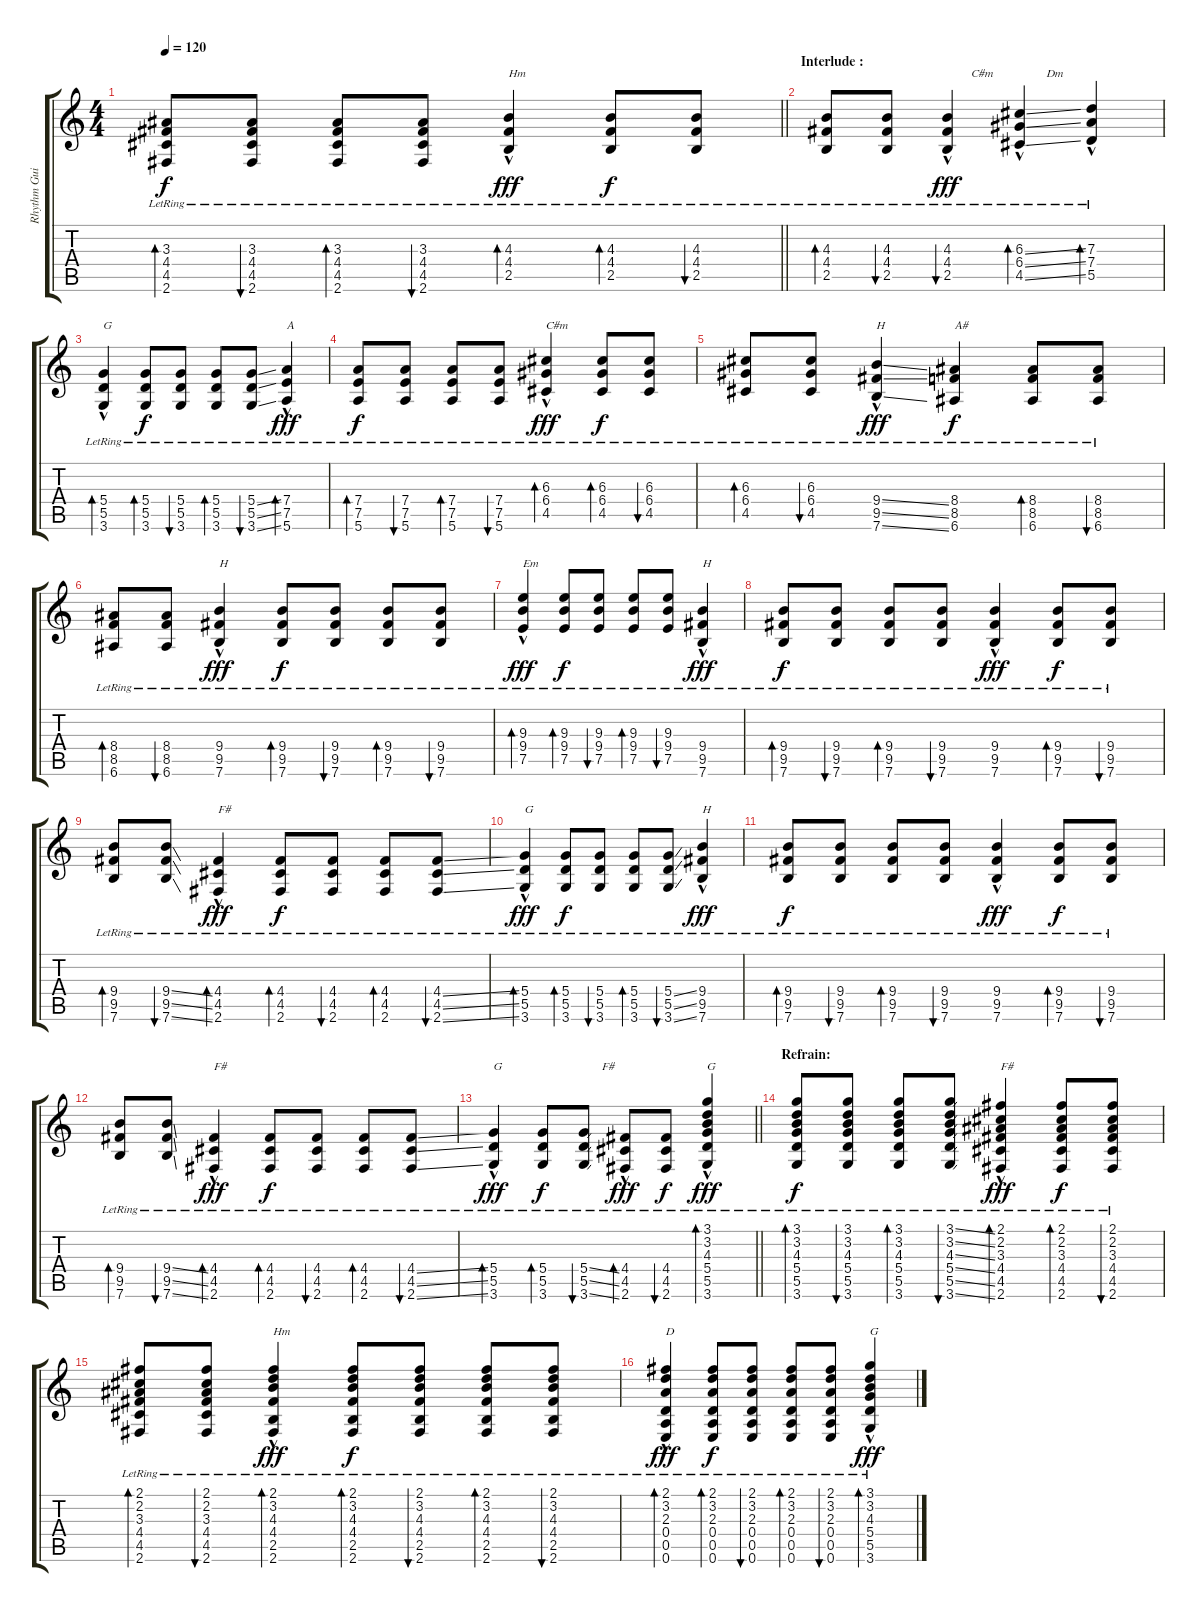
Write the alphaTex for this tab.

\track ("Rhythm Guitar" "Rhythm Gui") {instrument acousticguitarsteel}
\staff {score tabs}
\tuning (E4 B3 G3 D3 A2 E2) {hide}
\ts (4 4)
\tempo 120
\clef g2
\barLineRight lightlight
\ks c
(3.3{lr} 4.4{lr} 4.5{lr} 2.6{lr}).8{bd 30 dy f} (3.3{lr} 4.4{lr} 4.5{lr} 2.6{lr}).8{bu 30} (3.3{lr} 4.4{lr} 4.5{lr} 2.6{lr}).8{bd 30} (3.3{lr} 4.4{lr} 4.5{lr} 2.6{lr}).8{bu 30} (4.3{hac lr} 4.4{hac lr} 2.5{hac lr}).4{bd 30 txt "Hm" dy fff} (4.3{lr} 4.4{lr} 2.5{lr}).8{bd 30 dy f} (4.3 4.4{lr} 2.5{lr}).8{bu 30} |
\section ("" "Interlude :")
(4.3{lr} 4.4{lr} 2.5{lr}).8{bd 30} (4.3{lr} 4.4{lr} 2.5{lr}).8{bu 30} (4.3{hac lr} 4.4{hac lr} 2.5{hac lr}).4{bu 30 txt "        C#m" dy fff} (6.3{ss hac lr} 6.4{ss hac lr} 4.5{ss hac lr}).4{bd 30 txt "         Dm"} (7.3{hac lr} 7.4{hac lr} 5.5{hac lr}).4{bd 30} |
(5.4{hac lr} 5.5{hac lr} 3.6{hac lr}).4{bd 30 txt "G"} (5.4{lr} 5.5{lr} 3.6{lr}).8{bd 30 dy f} (5.4{lr} 5.5{lr} 3.6{lr}).8{bu 30} (5.4{lr} 5.5{lr} 3.6{lr}).8{bd 30} (5.4{ss lr} 5.5{ss lr} 3.6{ss lr}).8{bu 30} (7.4{hac lr} 7.5{hac lr} 5.6{hac lr}).4{bd 30 txt "A " dy fff} |
(7.4{lr} 7.5{lr} 5.6{lr}).8{bd 30 dy f} (7.4{lr} 7.5{lr} 5.6{lr}).8{bu 30} (7.4{lr} 7.5{lr} 5.6{lr}).8{bd 30} (7.4{lr} 7.5{lr} 5.6{lr}).8{bu 30} (6.3{hac lr} 6.4{hac lr} 4.5{hac lr}).4{bd 30 txt "C#m" dy fff} (6.3 6.4{lr} 4.5{lr}).8{bd 30 dy f} (6.3 6.4{lr} 4.5{lr}).8{bu 30} |
(6.3 6.4{lr} 4.5{lr}).8{bd 30} (6.3 6.4{lr} 4.5{lr}).8{bu 30} (9.4{ss hac lr} 9.5{ss hac lr} 7.6{ss hac lr}).4{txt "H" dy fff} (8.4{lr} 8.5{lr} 6.6{lr}).4{txt "A#" dy f} (8.4{lr} 8.5{lr} 6.6{lr}).8{bd 30} (8.4{lr} 8.5{lr} 6.6{lr}).8{bu 30} |
(8.4{lr} 8.5{lr} 6.6{lr}).8{bd 30} (8.4{lr} 8.5{lr} 6.6{lr}).8{bu 30} (9.4{hac lr} 9.5{hac lr} 7.6{hac lr}).4{txt "H" dy fff} (9.4{lr} 9.5{lr} 7.6{lr}).8{bd 30 dy f} (9.4{lr} 9.5{lr} 7.6{lr}).8{bu 30} (9.4{lr} 9.5{lr} 7.6{lr}).8{bd 30} (9.4{lr} 9.5{lr} 7.6{lr}).8{bu 30} |
(9.3{hac lr} 9.4{hac lr} 7.5{hac lr}).4{bd 30 txt "Em" dy fff} (9.3{lr} 9.4{lr} 7.5{lr}).8{bd 30 dy f} (9.3{lr} 9.4{lr} 7.5{lr}).8{bu 30} (9.3{lr} 9.4{lr} 7.5{lr}).8{bd 30} (9.3 9.4{lr} 7.5{lr}).8{bu 30} (9.4{hac lr} 9.5{hac lr} 7.6{hac lr}).4{txt "H" dy fff} |
(9.4{lr} 9.5{lr} 7.6{lr}).8{bd 30 dy f} (9.4{lr} 9.5{lr} 7.6{lr}).8{bu 30} (9.4{lr} 9.5{lr} 7.6{lr}).8{bd 30} (9.4{lr} 9.5{lr} 7.6{lr}).8{bu 30} (9.4{hac lr} 9.5{hac lr} 7.6{hac lr}).4{dy fff} (9.4{lr} 9.5{lr} 7.6{lr}).8{bd 30 dy f} (9.4{lr} 9.5{lr} 7.6{lr}).8{bu 30} |
(9.4{lr} 9.5{lr} 7.6{lr}).8{bd 30} (9.4{ss lr} 9.5{ss lr} 7.6{ss lr}).8{bu 30} (4.4{hac lr} 4.5{hac lr} 2.6{hac lr}).4{bd 30 txt "F#" dy fff} (4.4{lr} 4.5{lr} 2.6{lr}).8{bd 30 dy f} (4.4{lr} 4.5{lr} 2.6{lr}).8{bu 30} (4.4{lr} 4.5{lr} 2.6{lr}).8{bd 30} (4.4{ss lr} 4.5{ss lr} 2.6{ss lr}).8{bu 30} |
(5.4{hac lr} 5.5{hac lr} 3.6{hac lr}).4{bd 30 txt "G" dy fff} (5.4{lr} 5.5{lr} 3.6{lr}).8{bd 30 dy f} (5.4{lr} 5.5{lr} 3.6{lr}).8{bu 30} (5.4{lr} 5.5{lr} 3.6{lr}).8{bd 30} (5.4{ss lr} 5.5{ss lr} 3.6{ss lr}).8{bu 30} (9.4{hac lr} 9.5{hac lr} 7.6{hac lr}).4{txt "H" dy fff} |
(9.4{lr} 9.5{lr} 7.6{lr}).8{bd 30 dy f} (9.4{lr} 9.5{lr} 7.6{lr}).8{bu 30} (9.4{lr} 9.5{lr} 7.6{lr}).8{bd 30} (9.4{lr} 9.5{lr} 7.6{lr}).8{bu 30} (9.4{hac lr} 9.5{hac lr} 7.6{hac lr}).4{dy fff} (9.4{lr} 9.5{lr} 7.6{lr}).8{bd 30 dy f} (9.4{lr} 9.5{lr} 7.6{lr}).8{bu 30} |
(9.4{lr} 9.5{lr} 7.6{lr}).8{bd 30} (9.4{ss lr} 9.5{ss lr} 7.6{ss lr}).8{bu 30} (4.4{hac lr} 4.5{hac lr} 2.6{hac lr}).4{bd 30 txt "F#" dy fff} (4.4{lr} 4.5{lr} 2.6{lr}).8{bd 30 dy f} (4.4{lr} 4.5{lr} 2.6{lr}).8{bu 30} (4.4{lr} 4.5{lr} 2.6{lr}).8{bd 30} (4.4{ss lr} 4.5{ss lr} 2.6{ss lr}).8{bu 30} |
\barLineRight lightlight
(5.4{hac lr} 5.5{hac lr} 3.6{hac lr}).4{bd 30 txt "G" dy fff} (5.4{lr} 5.5{lr} 3.6{lr}).8{bd 30 dy f} (5.4{ss lr} 5.5{ss lr} 3.6{ss lr}).8{bu 30 txt "      F#"} (4.4{hac lr} 4.5{hac lr} 2.6{hac lr}).8{bd 30 dy fff} (4.4{lr} 4.5{lr} 2.6{lr}).8{bu 30 dy f} (3.1{hac lr} 3.2{hac lr} 4.3{hac lr} 5.4{hac lr} 5.5{hac lr} 3.6{hac lr}).4{bd 30 txt "G" dy fff} |
\section ("" "Refrain:")
(3.1{lr} 3.2{lr} 4.3{lr} 5.4{lr} 5.5{lr} 3.6{lr}).8{bd 30 dy f} (3.1{lr} 3.2{lr} 4.3{lr} 5.4{lr} 5.5{lr} 3.6{lr}).8{bu 30} (3.1{lr} 3.2{lr} 4.3{lr} 5.4{lr} 5.5{lr} 3.6{lr}).8{bd 30} (3.1{ss lr} 3.2{ss lr} 4.3{ss lr} 5.4{ss lr} 5.5{ss lr} 3.6{ss lr}).8{bu 30} (2.1{hac lr} 2.2{hac lr} 3.3{hac lr} 4.4{hac lr} 4.5{hac lr} 2.6{hac lr}).4{bd 30 txt "F#" dy fff} (2.1{lr} 2.2{lr} 3.3{lr} 4.4{lr} 4.5{lr} 2.6{lr}).8{bd 30 dy f} (2.1{lr} 2.2{lr} 3.3{lr} 4.4{lr} 4.5{lr} 2.6{lr}).8{bu 30} |
(2.1{lr} 2.2{lr} 3.3{lr} 4.4{lr} 4.5{lr} 2.6{lr}).8{bd 30} (2.1{lr} 2.2{lr} 3.3{lr} 4.4{lr} 4.5{lr} 2.6{lr}).8{bu 30} (2.1{hac lr} 3.2{hac lr} 4.3{hac lr} 4.4{hac lr} 2.5{hac lr} 2.6{hac lr}).4{bd 30 txt "Hm" dy fff} (2.1{lr} 3.2{lr} 4.3{lr} 4.4{lr} 2.5{lr} 2.6{lr}).8{bd 30 dy f} (2.1{lr} 3.2{lr} 4.3{lr} 4.4{lr} 2.5{lr} 2.6{lr}).8{bu 30} (2.1{lr} 3.2{lr} 4.3{lr} 4.4{lr} 2.5{lr} 2.6{lr}).8{bd 30} (2.1{lr} 3.2{lr} 4.3{lr} 4.4{lr} 2.5{lr} 2.6{lr}).8{bu 30} |
(2.1{hac lr} 3.2{hac lr} 2.3{hac lr} 0.4{hac lr} 0.5{hac lr} 0.6{hac lr}).4{bd 30 txt "D" dy fff} (2.1{lr} 3.2{lr} 2.3{lr} 0.4{lr} 0.5{lr} 0.6{lr}).8{bd 30 dy f} (2.1{lr} 3.2{lr} 2.3{lr} 0.4{lr} 0.5{lr} 0.6{lr}).8{bu 30} (2.1 3.2 2.3 0.4{lr} 0.5{lr} 0.6{lr}).8{bd 30} (2.1 3.2 2.3 0.4{lr} 0.5{lr} 0.6{lr}).8{bu 30} (3.1{hac lr} 3.2{hac lr} 4.3{hac lr} 5.4{hac lr} 5.5{hac lr} 3.6{hac lr}).4{bd 30 txt "G" dy fff}
